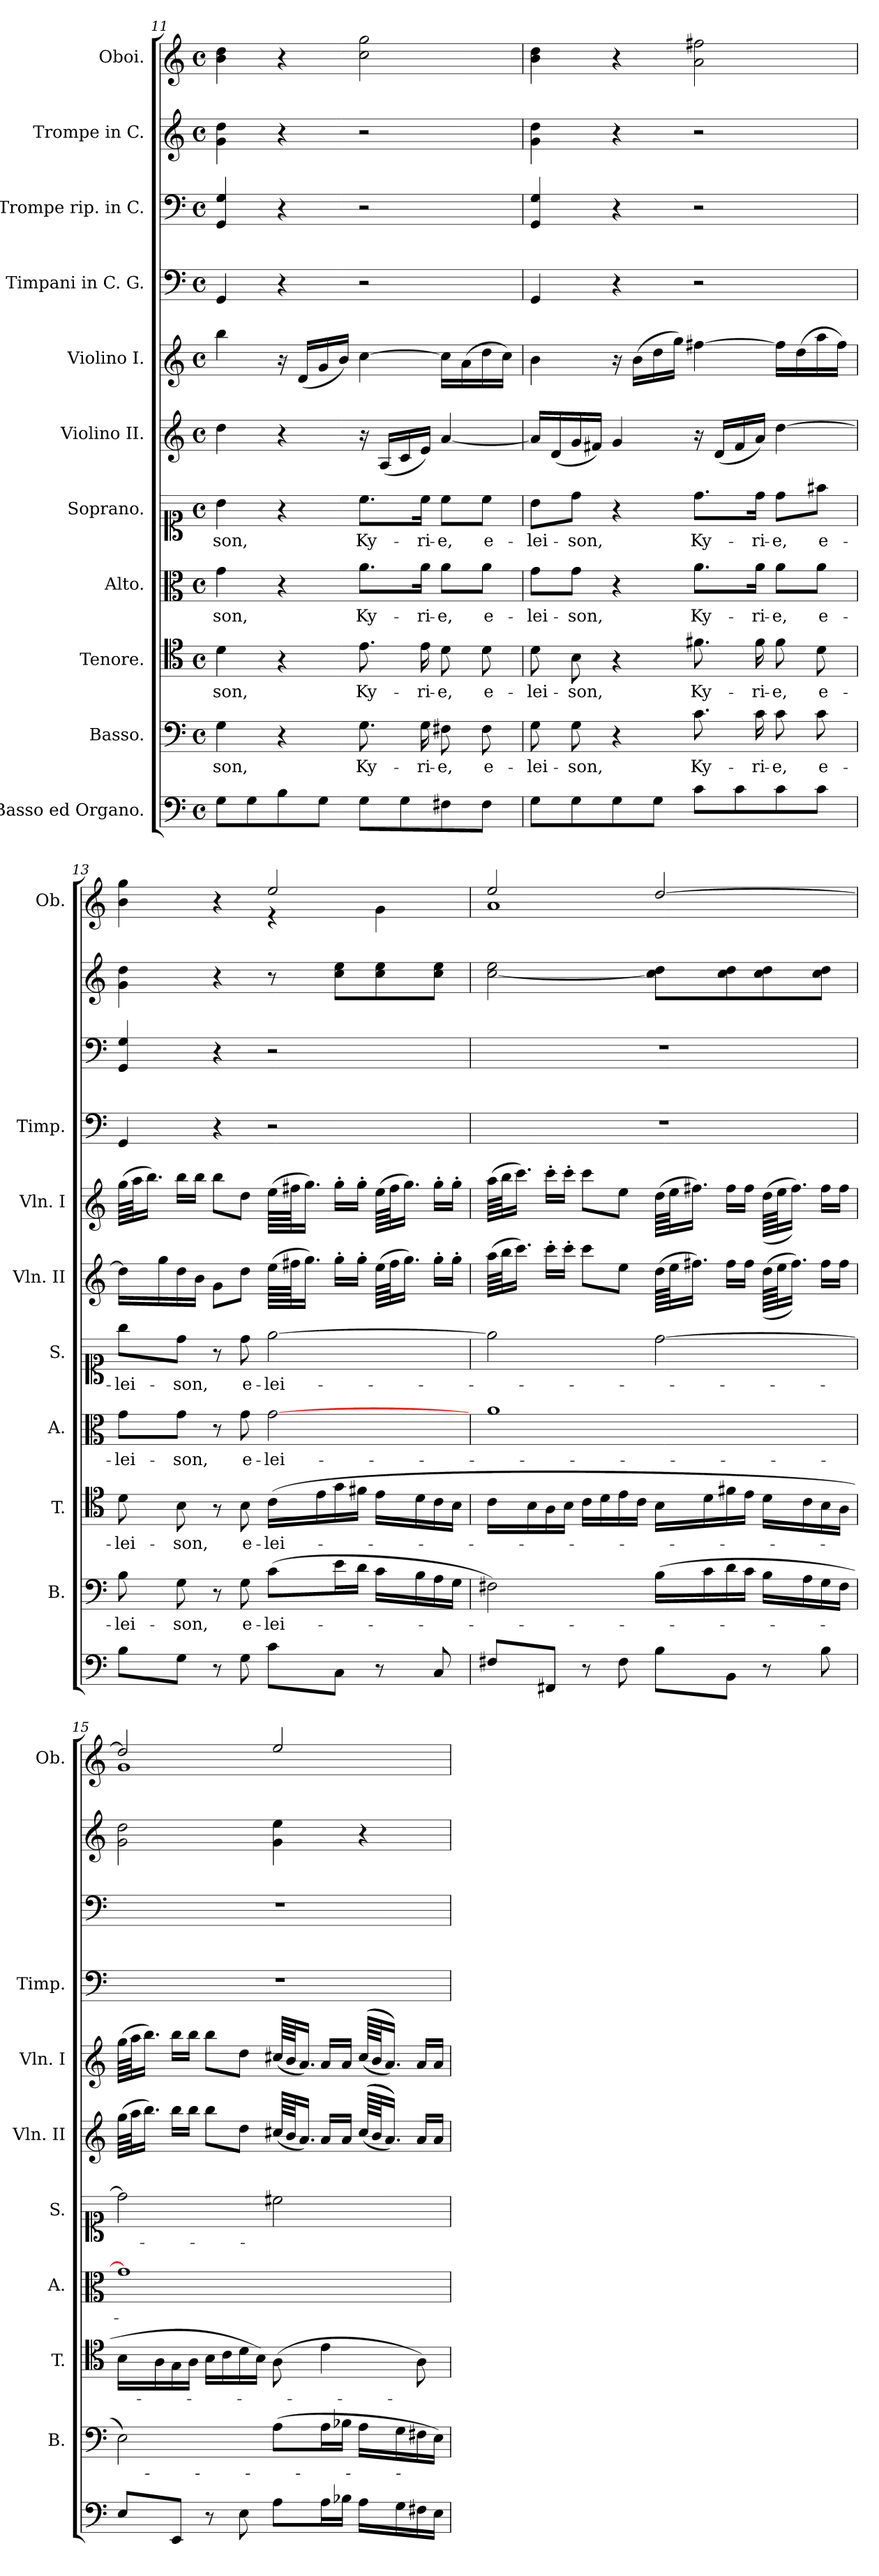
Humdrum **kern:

**kern	**kern	**text	**kern	**text	**kern	**text	**kern	**text	**kern	**kern	**kern	**kern	**kern	**kern
*part11	*part10	*part10	*part9	*part9	*part8	*part8	*part7	*part7	*part6	*part5	*part4	*part3	*part2	*part1
*staff11	*staff10	*staff10	*staff9	*staff9	*staff8	*staff8	*staff7	*staff7	*staff6	*staff5	*staff4	*staff3	*staff2	*staff1
*I"Basso ed  Organo.	*I"Basso.	*	*I"Tenore.	*	*I"Alto.	*	*I"Soprano.	*	*I"Violino II.	*I"Violino I.	*I"Timpani in C. G.	*I"Trompe rip. in C.	*I"Trompe in C.	*I"Oboi.
*	*I'B.	*	*I'T.	*	*I'A.	*	*I'S.	*	*I'Vln. II	*I'Vln. I	*I'Timp.	*	*	*I'Ob.
*clefF4	*clefF4	*	*clefC4	*	*clefC3	*	*clefC1	*	*clefG2	*clefG2	*clefF4	*clefF4	*clefG2	*clefG2
*k[]	*k[]	*	*k[]	*	*k[]	*	*k[]	*	*k[]	*k[]	*k[]	*k[]	*k[]	*k[]
*M4/4	*M4/4	*	*M4/4	*	*M4/4	*	*M4/4	*	*M4/4	*M4/4	*M4/4	*M4/4	*M4/4	*M4/4
*met(c)	*met(c)	*	*met(c)	*	*met(c)	*	*met(c)	*	*met(c)	*met(c)	*met(c)	*met(c)	*met(c)	*met(c)
=11	=11	=11	=11	=11	=11	=11	=11	=11	=11	=11	=11	=11	=11	=11
!	!	!LO:LY:b	!	!LO:LY:b	!	!LO:LY:b	!	!LO:LY:b	!	!	!	!	!	!
8G\L	4G\	son,	4d\	-son,	4g\	-son,	4b\	-son,	4dd\	4bb\	4GG/	4GG/ 4G/	4g\ 4dd\	4b\ 4dd\
8G\	.	.	.	.	.	.	.	.	.	.	.	.	.	.
8B\	4r	.	4r	.	4r	.	4r	.	4r	16r	4r	4r	4r	4r
.	.	.	.	.	.	.	.	.	.	(<16d/LL	.	.	.	.
8G\J	.	.	.	.	.	.	.	.	.	16g/	.	.	.	.
.	.	.	.	.	.	.	.	.	.	16b/JJ)	.	.	.	.
!	!	!LO:LY:b	!	!LO:LY:b	!	!LO:LY:b	!	!LO:LY:b	!	!	!	!	!	!
8G\L	8.G\	Ky-	8.e\	Ky-	8.a\L	Ky-	8.cc\L	Ky-	16r	[4cc\	2r	2r	2r	2cc\ 2gg\
.	.	.	.	.	.	.	.	.	(<16A/LL	.	.	.	.	.
8G\	.	.	.	.	.	.	.	.	16c/	.	.	.	.	.
!	!	!LO:LY:b	!	!LO:LY:b	!	!LO:LY:b	!	!LO:LY:b	!	!	!	!	!	!
.	16G\	-ri-	16e\	-ri-	16a\Jk	-ri-	16cc\Jk	-ri-	16e/JJ)	.	.	.	.	.
!	!	!LO:LY:b	!	!LO:LY:b	!	!LO:LY:b	!	!LO:LY:b	!	!	!	!	!	!
8F#X\	8F#X\	-e,	8d\	-e,	8a\L	-e,	8cc\L	-e,	[4a/	16cc\LL]	.	.	.	.
.	.	.	.	.	.	.	.	.	.	(>16a\	.	.	.	.
!	!	!LO:LY:b	!	!LO:LY:b	!	!LO:LY:b	!	!LO:LY:b	!	!	!	!	!	!
8F#\J	8F#\	e-	8d\	e-	8a\J	e-	8cc\J	e-	.	16dd\	.	.	.	.
.	.	.	.	.	.	.	.	.	.	16cc\JJ)	.	.	.	.
=12	=12	=12	=12	=12	=12	=12	=12	=12	=12	=12	=12	=12	=12	=12
!	!	!LO:LY:b	!	!LO:LY:b	!	!LO:LY:b	!	!LO:LY:b	!	!	!	!	!	!
8G\L	8G\	-lei-	8d\	-lei-	8g\L	-lei-	8b\L	-lei-	16a/LL]	4b\	4GG/	4GG/ 4G/	4g\ 4dd\	4b\ 4dd\
.	.	.	.	.	.	.	.	.	(<16d/	.	.	.	.	.
!	!	!LO:LY:b	!	!LO:LY:b	!	!LO:LY:b	!	!LO:LY:b	!	!	!	!	!	!
8G\	8G\	-son,	8B\	-son,	8g\J	-son,	8dd\J	-son,	16g/	.	.	.	.	.
.	.	.	.	.	.	.	.	.	16f#X/JJ)	.	.	.	.	.
8G\	4r	.	4r	.	4r	.	4r	.	4g/	16r	4r	4r	4r	4r
.	.	.	.	.	.	.	.	.	.	(>16b\LL	.	.	.	.
8G\J	.	.	.	.	.	.	.	.	.	16dd\	.	.	.	.
.	.	.	.	.	.	.	.	.	.	16gg\JJ)	.	.	.	.
!	!	!LO:LY:b	!	!LO:LY:b	!	!LO:LY:b	!	!LO:LY:b	!	!	!	!	!	!
8c\L	8.c\	Ky-	8.f#X\	Ky-	8.a\L	Ky-	8.dd\L	Ky-	16r	[4ff#X\	2r	2r	2r	2a\ 2ff#X\
.	.	.	.	.	.	.	.	.	(<16d/LL	.	.	.	.	.
8c\	.	.	.	.	.	.	.	.	16f#/	.	.	.	.	.
!	!	!LO:LY:b	!	!LO:LY:b	!	!LO:LY:b	!	!LO:LY:b	!	!	!	!	!	!
.	16c\	-ri-	16f#\	-ri-	16a\Jk	-ri-	16dd\Jk	-ri-	16a/JJ)	.	.	.	.	.
!	!	!LO:LY:b	!	!LO:LY:b	!	!LO:LY:b	!	!LO:LY:b	!	!	!	!	!	!
8c\	8c\	-e,	8f#\	-e,	8a\L	-e,	8dd\L	-e,	[4dd\	16ff#\LL]	.	.	.	.
.	.	.	.	.	.	.	.	.	.	(>16dd\	.	.	.	.
!	!	!LO:LY:b	!	!LO:LY:b	!	!LO:LY:b	!	!LO:LY:b	!	!	!	!	!	!
8c\J	8c\	e-	8d\	e-	8a\J	e-	8ff#X\J	e-	.	16aa\	.	.	.	.
.	.	.	.	.	.	.	.	.	.	16ff#\JJ)	.	.	.	.
=13	=13	=13	=13	=13	=13	=13	=13	=13	=13	=13	=13	=13	=13	=13
!	!	!LO:LY:b	!	!LO:LY:b	!	!LO:LY:b	!	!LO:LY:b	!	!	!	!	!	!
*	*	*	*	*	*	*	*	*	*	*	*	*	*	*^
8B\L	8B\	-lei-	8d\	-lei-	8g\L	-lei-	8gg\L	-lei-	16dd\LL]	(>64gg\LLLL	4GG/	4GG/ 4G/	4g\ 4dd\	4b\ 4gg\	2ryy
.	.	.	.	.	.	.	.	.	.	64aa\JJ	.	.	.	.	.
.	.	.	.	.	.	.	.	.	.	16.bb\JJ)	.	.	.	.	.
.	.	.	.	.	.	.	.	.	16gg\	.	.	.	.	.	.
!	!	!LO:LY:b	!	!LO:LY:b	!	!LO:LY:b	!	!LO:LY:b	!	!	!	!	!	!	!
8G\J	8G\	-son,	8B\	-son,	8g\J	-son,	8dd\J	-son,	16dd\	16bb\LL	.	.	.	.	.
.	.	.	.	.	.	.	.	.	16b\JJ	16bb\JJ	.	.	.	.	.
8r	8r	.	8r	.	8r	.	8r	.	8g\L	8bb\L	4r	4r	4r	4r	.
!	!	!LO:LY:b	!	!LO:LY:b	!	!LO:LY:b	!	!LO:LY:b	!	!	!	!	!	!	!
8G\	8G\	e-	8B\	e-	8g\	e-	8dd\	e-	8dd\J	8dd\J	.	.	.	.	.
!	!	!LO:LY:b	!	!LO:LY:b	!	!LO:LY:b	!	!LO:LY:b	!	!	!	!	!	!	!
8c\L	(>8c\L	-lei-	(>16c\LL	-lei-	[2g\	-lei-	[2ee\	-lei-	(>64ee\LLLL	(>64ee\LLLL	2r	2r	8r	2ee/	4r
.	.	.	.	.	.	.	.	.	64ff#X\JJ	64ff#X\JJ	.	.	.	.	.
.	.	.	.	.	.	.	.	.	16.gg\JJ)	16.gg\JJ)	.	.	.	.	.
.	.	.	16e\	.	.	.	.	.	.	.	.	.	.	.	.
8C\J	16e\L	.	16g\	.	.	.	.	.	16gg'\LL	16gg'\LL	.	.	8cc\ 8ee\L	.	.
.	16d\JJ	.	16f#X\JJ	.	.	.	.	.	16gg'\JJ	16gg'\JJ	.	.	.	.	.
8r	16c\LL	.	16e\LL	.	.	.	.	.	(>64ee\LLLL	(>64ee\LLLL	.	.	8cc\ 8ee\	.	4g\
.	.	.	.	.	.	.	.	.	64ff#\JJ	64ff#\JJ	.	.	.	.	.
.	.	.	.	.	.	.	.	.	16.gg\JJ)	16.gg\JJ)	.	.	.	.	.
.	16B\	.	16d\	.	.	.	.	.	.	.	.	.	.	.	.
8C/	16A\	.	16c\	.	.	.	.	.	16gg'\LL	16gg'\LL	.	.	8cc\ 8ee\J	.	.
.	16G\JJ	.	16B\JJ	.	.	.	.	.	16gg'\JJ	16gg'\JJ	.	.	.	.	.
!!LO:LB:g=z	!!
=14	=14	=14	=14	=14	=14	=14	=14	=14	=14	=14	=14	=14	=14	=14	=14
8F#X/L	2F#X\)	.	16c\LL	.	1a	.	2ee\]	.	(>64aa\LLLL	(>64aa\LLLL	1r	1r	[2cc\ 2ee\	2ee/	1a
.	.	.	.	.	.	.	.	.	64bb\JJ	64bb\JJ	.	.	.	.	.
.	.	.	.	.	.	.	.	.	16.ccc\JJ)	16.ccc\JJ)	.	.	.	.	.
.	.	.	16B\	.	.	.	.	.	.	.	.	.	.	.	.
8FF#X/J	.	.	16A\	.	.	.	.	.	16ccc'\LL	16ccc'\LL	.	.	.	.	.
.	.	.	16B\JJ	.	.	.	.	.	16ccc'\JJ	16ccc'\JJ	.	.	.	.	.
8r	.	.	16c\LL	.	.	.	.	.	8ccc\L	8ccc\L	.	.	.	.	.
.	.	.	16d\	.	.	.	.	.	.	.	.	.	.	.	.
8F#\	.	.	16e\	.	.	.	.	.	8ee\J	8ee\J	.	.	.	.	.
.	.	.	16c\JJ	.	.	.	.	.	.	.	.	.	.	.	.
8B\L	(>16B\LL	.	16B\LL	.	.	.	[2dd\	.	(>64dd\LLLL	(>64dd\LLLL	.	.	8cc\] 8dd\L	[2dd/	.
.	.	.	.	.	.	.	.	.	64ee\JJ	64ee\JJ	.	.	.	.	.
.	.	.	.	.	.	.	.	.	16.ff#X\JJ)	16.ff#X\JJ)	.	.	.	.	.
.	16c\	.	16d\	.	.	.	.	.	.	.	.	.	.	.	.
8BB\J	16d\	.	16f#X\	.	.	.	.	.	16ff#\LL	16ff#\LL	.	.	8cc\ 8dd\	.	.
.	16c\JJ	.	16e\JJ	.	.	.	.	.	16ff#\JJ	16ff#\JJ	.	.	.	.	.
8r	16B\LL	.	16d\LL	.	.	.	.	.	(>(>64dd\LLLL	(>(>64dd\LLLL	.	.	8cc\ 8dd\	.	.
.	.	.	.	.	.	.	.	.	64ee\JJ	64ee\JJ	.	.	.	.	.
.	.	.	.	.	.	.	.	.	16.ff#\JJ))	16.ff#\JJ))	.	.	.	.	.
.	16A\	.	16c\	.	.	.	.	.	.	.	.	.	.	.	.
8B\	16G\	.	16B\	.	.	.	.	.	16ff#\LL	16ff#\LL	.	.	8cc\ 8dd\J	.	.
.	16F#\JJ	.	16A\JJ	.	.	.	.	.	16ff#\JJ	16ff#\JJ	.	.	.	.	.
=15	=15	=15	=15	=15	=15	=15	=15	=15	=15	=15	=15	=15	=15	=15	=15
8E/L	2E\)	.	16B\LL	.	1g]	.	2dd\]	.	(>64gg\LLLL	(>64gg\LLLL	1r	1r	2g\ 2dd\	2dd/]	1g
.	.	.	.	.	.	.	.	.	64aa\JJ	64aa\JJ	.	.	.	.	.
.	.	.	.	.	.	.	.	.	16.bb\JJ)	16.bb\JJ)	.	.	.	.	.
.	.	.	16A\	.	.	.	.	.	.	.	.	.	.	.	.
8EE/J	.	.	16G\	.	.	.	.	.	16bb\LL	16bb\LL	.	.	.	.	.
.	.	.	16A\JJ	.	.	.	.	.	16bb\JJ	16bb\JJ	.	.	.	.	.
8r	.	.	16B\LL	.	.	.	.	.	8bb\L	8bb\L	.	.	.	.	.
.	.	.	16c\	.	.	.	.	.	.	.	.	.	.	.	.
8E\	.	.	16d\	.	.	.	.	.	8dd\J	8dd\J	.	.	.	.	.
.	.	.	16B\JJ)	.	.	.	.	.	.	.	.	.	.	.	.
8A\L	(>8A\L	.	(>8A\	.	.	.	2cc#X\	.	(<64cc#X/LLLL	(<64cc#X/LLLL	.	.	4g\ 4ee\	2ee/	.
.	.	.	.	.	.	.	.	.	64b/JJ	64b/JJ	.	.	.	.	.
.	.	.	.	.	.	.	.	.	16.a/JJ)	16.a/JJ)	.	.	.	.	.
16A\L	16A\L	.	4e\	.	.	.	.	.	16a/LL	16a/LL	.	.	.	.	.
16B-X\JJ	16B-X\JJ	.	.	.	.	.	.	.	16a/JJ	16a/JJ	.	.	.	.	.
16A\LL	16A\LL	.	.	.	.	.	.	.	(<(<(<64cc#/LLLL	(<(<(<64cc#/LLLL	.	.	4r	.	.
.	.	.	.	.	.	.	.	.	64b/JJ	64b/JJ	.	.	.	.	.
.	.	.	.	.	.	.	.	.	16.a/JJ)))	16.a/JJ)))	.	.	.	.	.
16G\	16G\	.	.	.	.	.	.	.	.	.	.	.	.	.	.
16F#X\	16F#X\	.	8A\)	.	.	.	.	.	16a/LL	16a/LL	.	.	.	.	.
16E\JJ	16E\JJ)	.	.	.	.	.	.	.	16a/JJ	16a/JJ	.	.	.	.	.
*	*	*	*	*	*	*	*	*	*	*	*	*	*	*v	*v
=	=	=	=	=	=	=	=	=	=	=	=	=	=	=
*-	*-	*-	*-	*-	*-	*-	*-	*-	*-	*-	*-	*-	*-	*-
